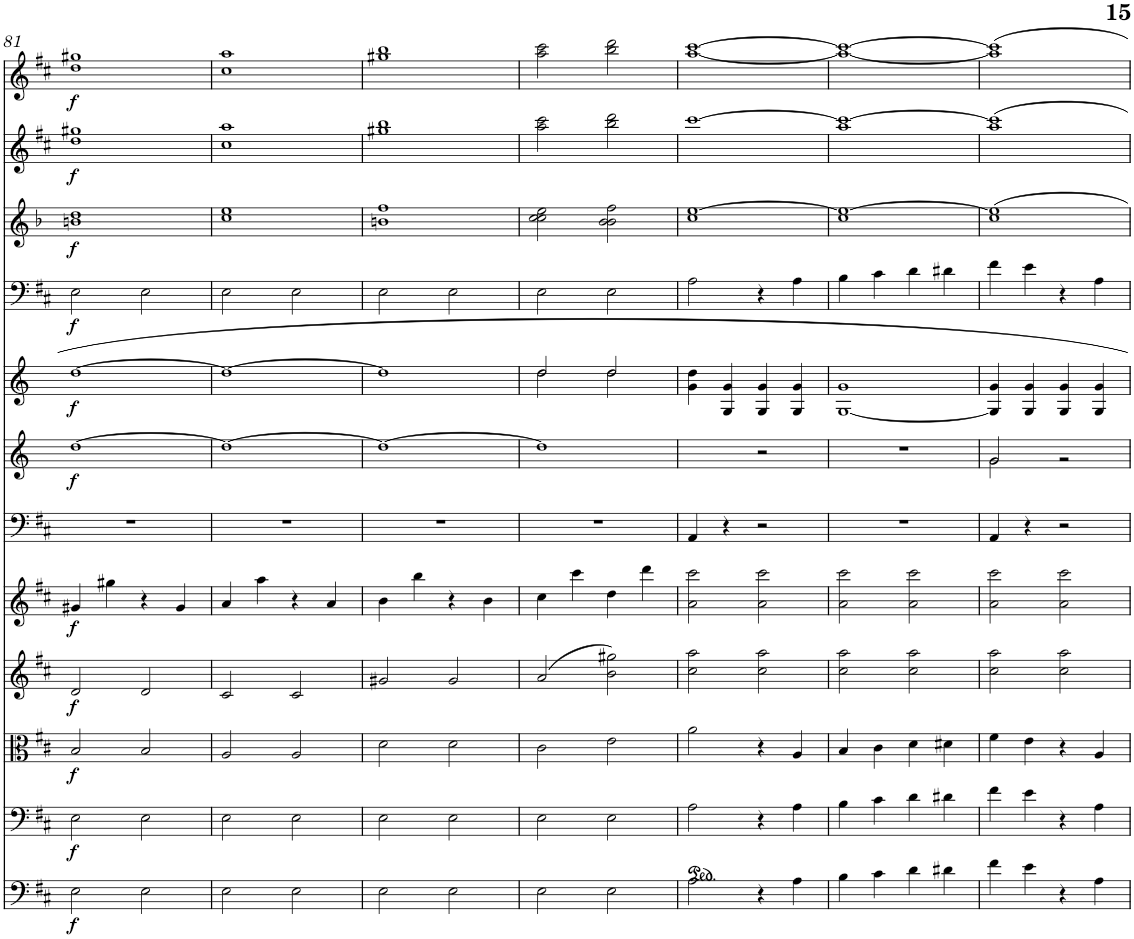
**kern	**dynam	**kern	**dynam	**kern	**dynam	**kern	**dynam	**kern	**dynam	**kern	**kern	**dynam	**kern	**dynam	**kern	**dynam	**kern	**dynam	**kern	**dynam	**kern	**dynam
*part12	*part12	*part11	*part11	*part10	*part10	*part9	*part9	*part8	*part8	*part7	*part6	*part6	*part5	*part5	*part4	*part4	*part3	*part3	*part2	*part2	*part1	*part1
*staff12	*staff12	*staff11	*staff11	*staff10	*staff10	*staff9	*staff9	*staff8	*staff8	*staff7	*staff6	*staff6	*staff5	*staff5	*staff4	*staff4	*staff3	*staff3	*staff2	*staff2	*staff1	*staff1
*I"Voice	*	*I"Voice	*	*I"Voice	*	*I"Voice	*	*I"Voice	*	*I"Voice	*I"Voice	*	*I"Voice	*	*I"Voice	*	*I"Voice	*	*I"Voice	*	*I"Voice	*
*I'V	*	*I'V	*	*I'V	*	*I'V	*	*I'V	*	*I'V	*I'V	*	*I'V	*	*I'V	*	*I'V	*	*I'V	*	*I'V	*
!!LO:PB:g=z
*clefF4	*	*clefF4	*	*clefC3	*	*clefG2	*	*clefG2	*	*clefF4	*clefG2	*	*clefG2	*	*clefF4	*	*clefG2	*	*clefG2	*	*clefG2	*
*k[f#c#]	*	*k[f#c#]	*	*k[f#c#]	*	*k[f#c#]	*	*k[f#c#]	*	*k[f#c#]	*k[]	*	*k[]	*	*k[f#c#]	*	*k[b-]	*	*k[f#c#]	*	*k[f#c#]	*
*M4/4	*	*M4/4	*	*M4/4	*	*M4/4	*	*M4/4	*	*M4/4	*M4/4	*	*M4/4	*	*M4/4	*	*M4/4	*	*M4/4	*	*M4/4	*
*met(c)	*	*met(c)	*	*met(c)	*	*met(c)	*	*met(c)	*	*met(c)	*met(c)	*	*met(c)	*	*met(c)	*	*met(c)	*	*met(c)	*	*met(c)	*
=81	=81	=81	=81	=81	=81	=81	=81	=81	=81	=81	=81	=81	=81	=81	=81	=81	=81	=81	=81	=81	=81	=81
*	*	*	*	*	*	*	*	*	*	*	*	*	*	*	*	*	*	*	*^	*	*^	*
!	!LO:DY:b	!	!LO:DY:b	!	!LO:DY:b	!	!LO:DY:b	!	!LO:DY:b	!	!	!LO:DY:b	!	!LO:DY:b	!	!LO:DY:b	!	!LO:DY:b	!	!	!LO:DY:b	!	!	!LO:DY:b
2E\	f	2E\	f	2B/	f	2d/	f	4g#X/	f	1r	[>1dd	f	[>1dd	f	2E\	f	1bn 1dd	f	1gg#X	1dd	f	1gg#X	1dd	f
.	.	.	.	.	.	.	.	4gg#X\	.	.	.	.	.	.	.	.	.	.	.	.	.	.	.	.
2E\	.	2E\	.	2B/	.	2d/	.	4r	.	.	.	.	.	.	2E\	.	.	.	.	.	.	.	.	.
.	.	.	.	.	.	.	.	4g#/	.	.	.	.	.	.	.	.	.	.	.	.	.	.	.	.
=82	=82	=82	=82	=82	=82	=82	=82	=82	=82	=82	=82	=82	=82	=82	=82	=82	=82	=82	=82	=82	=82	=82	=82	=82
2E\	.	2E\	.	2A/	.	2c#/	.	4a/	.	1r	1dd_	.	1dd_	.	2E\	.	1cc 1ee	.	1aa	1cc#	.	1aa	1cc#	.
.	.	.	.	.	.	.	.	4aa\	.	.	.	.	.	.	.	.	.	.	.	.	.	.	.	.
2E\	.	2E\	.	2A/	.	2c#/	.	4r	.	.	.	.	.	.	2E\	.	.	.	.	.	.	.	.	.
.	.	.	.	.	.	.	.	4a/	.	.	.	.	.	.	.	.	.	.	.	.	.	.	.	.
*	*	*	*	*	*	*	*	*	*	*	*	*	*	*	*	*	*	*	*v	*v	*	*	*	*
*	*	*	*	*	*	*	*	*	*	*	*	*	*	*	*	*	*	*	*	*	*v	*v	*
=83	=83	=83	=83	=83	=83	=83	=83	=83	=83	=83	=83	=83	=83	=83	=83	=83	=83	=83	=83	=83	=83	=83
*	*	*	*	*	*	*	*	*	*	*	*	*	*	*	*	*	*^	*	*	*	*	*
2E\	.	2E\	.	2d\	.	2g#X/	.	4b\	.	1r	1dd_	.	1dd]	.	2E\	.	1ff	1bn	.	1gg#X 1bb	.	1gg#X 1bb	.
.	.	.	.	.	.	.	.	4bb\	.	.	.	.	.	.	.	.	.	.	.	.	.	.	.
2E\	.	2E\	.	2d\	.	2g#/	.	4r	.	.	.	.	.	.	2E\	.	.	.	.	.	.	.	.
.	.	.	.	.	.	.	.	4b\	.	.	.	.	.	.	.	.	.	.	.	.	.	.	.
*	*	*	*	*	*	*	*	*	*	*	*	*	*	*	*	*	*v	*v	*	*	*	*	*
=84	=84	=84	=84	=84	=84	=84	=84	=84	=84	=84	=84	=84	=84	=84	=84	=84	=84	=84	=84	=84	=84	=84
*	*	*	*	*	*	*	*	*	*	*	*	*	*^	*	*	*	*	*	*	*	*	*
2E\	.	2E\	.	2c#\	.	(>2a/	.	4cc#\	.	1r	1dd]	.	2dd/	2dd\	.	2E\	.	2cc\ 2cc\ 2ee\	.	2aa\ 2ccc#\	.	2aa\ 2ccc#\	.
.	.	.	.	.	.	.	.	4ccc#\	.	.	.	.	.	.	.	.	.	.	.	.	.	.	.
2E\	.	2E\	.	2e\	.	2b\ 2gg#X\)	.	4dd\	.	.	.	.	2dd/	2dd\	.	2E\	.	2b-\ 2b-\ 2ff\	.	2bb\ 2ddd\	.	2bb\ 2ddd\	.
.	.	.	.	.	.	.	.	4ddd\	.	.	.	.	.	.	.	.	.	.	.	.	.	.	.
*	*	*	*	*	*	*	*	*	*	*	*	*	*v	*v	*	*	*	*	*	*	*	*	*
=85	=85	=85	=85	=85	=85	=85	=85	=85	=85	=85	=85	=85	=85	=85	=85	=85	=85	=85	=85	=85	=85	=85
2A\	.	2A\	.	2a\	.	2cc#\ 2aa\	.	2a\ 2ccc#\	.	4AA/	2ryy	.	4g\ 4dd\	.	2A\	.	1cc [>1ee	.	[>1ccc#	.	[<1aa [>1ccc#	.
.	.	.	.	.	.	.	.	.	.	4r	.	.	4G/ 4g/	.	.	.	.	.	.	.	.	.
4r	.	4r	.	4r	.	2cc#\ 2aa\	.	2a\ 2ccc#\	.	2r	2r	.	4G/ 4g/	.	4r	.	.	.	.	.	.	.
4A\	.	4A\	.	4A/	.	.	.	.	.	.	.	.	4G/ 4g/	.	4A\	.	.	.	.	.	.	.
=86	=86	=86	=86	=86	=86	=86	=86	=86	=86	=86	=86	=86	=86	=86	=86	=86	=86	=86	=86	=86	=86	=86
*	*	*	*	*	*	*	*	*	*	*	*	*	*^	*	*	*	*	*	*	*	*	*
4B\	.	4B\	.	4B/	.	2cc#\ 2aa\	.	2a\ 2ccc#\	.	1r	1r	.	1g	[<1G	.	4B\	.	1cc 1ee_	.	1aa 1ccc#_	.	1aa_ 1ccc#_	.
4c#\	.	4c#\	.	4c#\	.	.	.	.	.	.	.	.	.	.	.	4c#\	.	.	.	.	.	.	.
4d\	.	4d\	.	4d\	.	2cc#\ 2aa\	.	2a\ 2ccc#\	.	.	.	.	.	.	.	4d\	.	.	.	.	.	.	.
4d#X\	.	4d#X\	.	4d#X\	.	.	.	.	.	.	.	.	.	.	.	4d#X\	.	.	.	.	.	.	.
=87	=87	=87	=87	=87	=87	=87	=87	=87	=87	=87	=87	=87	=87	=87	=87	=87	=87	=87	=87	=87	=87	=87	=87
*	*	*	*	*	*	*	*	*	*	*	*^	*	*	*	*	*	*	*	*	*	*	*	*
4f#\	.	4f#\	.	4f#\	.	2cc#\ 2aa\	.	2a\ 2ccc#\	.	4AA/	2g/	2g\	.	1ryy	4G/] 4g/	.	4f#\	.	1cc 1ee]	.	1aa 1ccc#]	.	1aa] 1ccc#]	.
4e\	.	4e\	.	4e\	.	.	.	.	.	4r	.	.	.	.	4G/ 4g/	.	4e\	.	.	.	.	.	.	.
4r	.	4r	.	4r	.	2cc#\ 2aa\	.	2a\ 2ccc#\	.	2r	2ryy	2r	.	.	4G/ 4g/	.	4r	.	.	.	.	.	.	.
4A\	.	4A\	.	4A/	.	.	.	.	.	.	.	.	.	.	4G/ 4g/	.	4A\	.	.	.	.	.	.	.
*	*	*	*	*	*	*	*	*	*	*	*v	*v	*	*	*	*	*	*	*	*	*	*	*	*
*	*	*	*	*	*	*	*	*	*	*	*	*	*v	*v	*	*	*	*	*	*	*	*	*
=	=	=	=	=	=	=	=	=	=	=	=	=	=	=	=	=	=	=	=	=	=	=
*-	*-	*-	*-	*-	*-	*-	*-	*-	*-	*-	*-	*-	*-	*-	*-	*-	*-	*-	*-	*-	*-	*-
